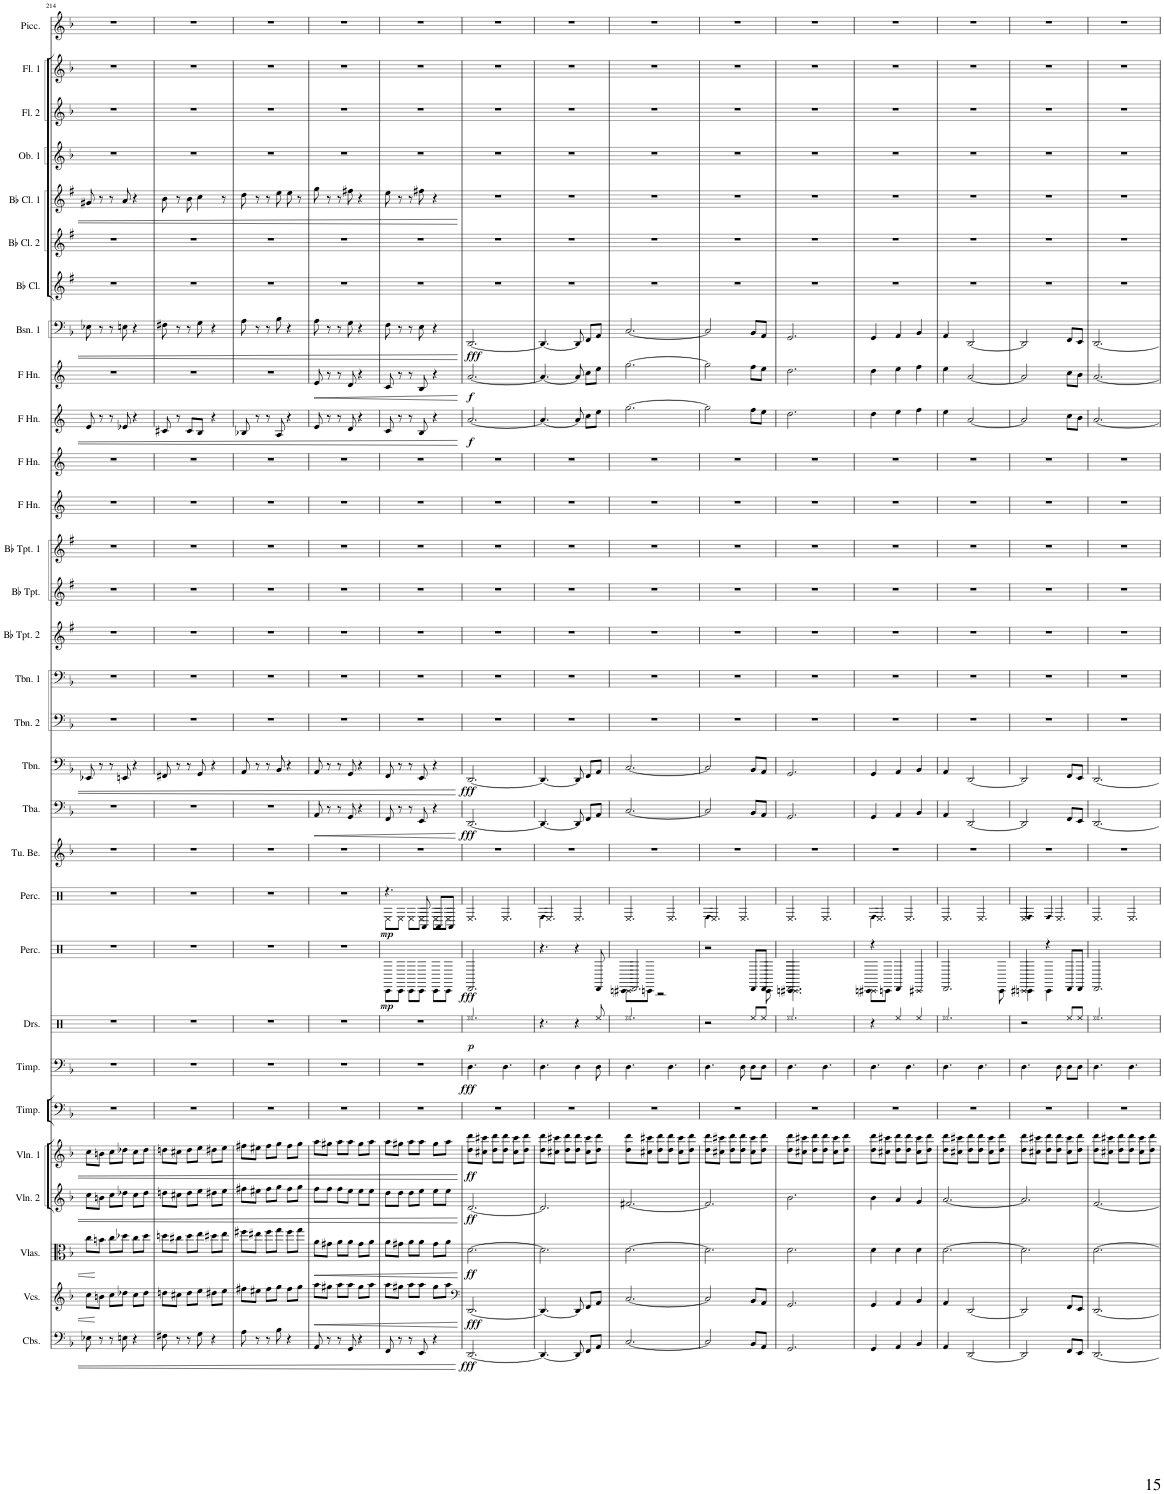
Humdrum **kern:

**kern	**dynam	**kern	**dynam	**kern	**dynam	**kern	**dynam	**kern	**dynam	**kern	**kern	**dynam	**kern	**dynam	**kern	**dynam	**kern	**dynam	**kern	**kern	**dynam	**kern	**dynam	**kern	**kern	**kern	**kern	**kern	**kern	**kern	**kern	**dynam	**kern	**dynam	**kern	**dynam	**kern	**kern	**kern	**kern	**kern	**kern	**kern
*part30	*part30	*part29	*part29	*part28	*part28	*part27	*part27	*part26	*part26	*part25	*part24	*part24	*part23	*part23	*part22	*part22	*part21	*part21	*part20	*part19	*part19	*part18	*part18	*part17	*part16	*part15	*part14	*part13	*part12	*part11	*part10	*part10	*part9	*part9	*part8	*part8	*part7	*part6	*part5	*part4	*part3	*part2	*part1
*staff30	*staff30	*staff29	*staff29	*staff28	*staff28	*staff27	*staff27	*staff26	*staff26	*staff25	*staff24	*staff24	*staff23	*staff23	*staff22	*staff22	*staff21	*staff21	*staff20	*staff19	*staff19	*staff18	*staff18	*staff17	*staff16	*staff15	*staff14	*staff13	*staff12	*staff11	*staff10	*staff10	*staff9	*staff9	*staff8	*staff8	*staff7	*staff6	*staff5	*staff4	*staff3	*staff2	*staff1
*I"Contrabasses	*	*I"Violoncellos	*	*I"Violas	*	*I"Violin 2	*	*I"Violin 1	*	*I"Timpani	*I"Timpani	*	*I"Drumset	*	*I"Percussion	*	*I"Percussion	*	*I"Tubular Bells	*I"Tuba	*	*I"Trombone	*	*I"Trombone 2	*I"Trombone 1	*I"Bb Trumpet 2	*I"Bb Trumpet	*I"Bb Trumpet 1	*I"Horn in F	*I"Horn in F	*I"Horn in F	*	*I"Horn in F	*	*I"Bassoon 1	*	*I"Bb Clarinet	*I"Bb Clarinet 2	*I"Bb Clarinet 1	*I"Oboe 1	*I"Flute 2	*I"Flute 1	*I"Piccolo
*I'Cbs.	*	*I'Vcs.	*	*I'Vlas.	*	*I'Vln. 2	*	*I'Vln. 1	*	*I'Timp.	*I'Timp.	*	*I'Drs.	*	*I'Perc.	*	*I'Perc.	*	*I'Tu. Be.	*I'Tba.	*	*I'Tbn.	*	*I'Tbn. 2	*I'Tbn. 1	*I'Bb Tpt. 2	*I'Bb Tpt.	*I'Bb Tpt. 1	*	*	*	*	*	*	*I'Bsn. 1	*	*I'Bb Cl.	*I'Bb Cl. 2	*I'Bb Cl. 1	*I'Ob. 1	*I'Fl. 2	*I'Fl. 1	*I'Picc.
!!LO:PB:g=z
*clefF4	*	*clefG2	*	*clefC3	*	*clefG2	*	*clefG2	*	*clefF4	*clefF4	*	*clefX	*	*clefX	*	*clefX	*	*clefG2	*clefF4	*	*clefF4	*	*clefF4	*clefF4	*clefG2	*clefG2	*clefG2	*clefG2	*clefG2	*clefG2	*	*clefG2	*	*clefF4	*	*clefG2	*clefG2	*clefG2	*clefG2	*clefG2	*clefG2	*clefG2
*Trd7c12	*	*	*	*	*	*	*	*	*	*	*	*	*	*	*	*	*	*	*	*	*	*	*	*	*	*Trd1c2	*Trd1c2	*Trd1c2	*Trd4c7	*Trd4c7	*Trd4c7	*	*Trd4c7	*	*Trd5c9	*	*Trd1c2	*Trd1c2	*Trd1c2	*	*	*	*Trd-7c-12
*k[b-]	*	*k[b-]	*	*k[b-]	*	*k[b-]	*	*k[b-]	*	*k[b-]	*k[b-]	*	*k[]	*	*k[]	*	*k[]	*	*k[b-]	*k[b-]	*	*k[b-]	*	*k[b-]	*k[b-]	*k[f#]	*k[f#]	*k[f#]	*k[]	*k[]	*k[]	*	*k[]	*	*k[b-]	*	*k[f#]	*k[f#]	*k[f#]	*k[b-]	*k[b-]	*k[b-]	*k[b-]
*M3/4	*	*M3/4	*	*M3/4	*	*M3/4	*	*M3/4	*	*M3/4	*M3/4	*	*M3/4	*	*M3/4	*	*M3/4	*	*M3/4	*M3/4	*	*M3/4	*	*M3/4	*M3/4	*M3/4	*M3/4	*M3/4	*M3/4	*M3/4	*M3/4	*	*M3/4	*	*M3/4	*	*M3/4	*M3/4	*M3/4	*M3/4	*M3/4	*M3/4	*M3/4
=214	=214	=214	=214	=214	=214	=214	=214	=214	=214	=214	=214	=214	=214	=214	=214	=214	=214	=214	=214	=214	=214	=214	=214	=214	=214	=214	=214	=214	=214	=214	=214	=214	=214	=214	=214	=214	=214	=214	=214	=214	=214	=214	=214
8E-X\	.	8cc\L	.	8cc\L	.	8cc\L	.	8cc\L	.	2.r	2.r	.	2.r	.	2.r	.	2.r	.	2.r	2.r	.	8EE-X/	.	2.r	2.r	2.r	2.r	2.r	2.r	2.r	8e/	.	2.r	.	8E-X\	.	2.r	2.r	8g#X/	2.r	2.r	2.r	2.r
8r	.	8bn\J	.	8bn\J	.	8bn\J	.	8bn\J	.	.	.	.	.	.	.	.	.	.	.	.	.	8r	.	.	.	.	.	.	.	.	8r	.	.	.	8r	.	.	.	8r	.	.	.	.
8r	.	8cc\L	.	8cc\L	.	8cc\L	.	8cc\L	.	.	.	.	.	.	.	.	.	.	.	.	.	8r	.	.	.	.	.	.	.	.	8r	.	.	.	8r	.	.	.	8r	.	.	.	.
8En\	.	8dd-X\J	.	8dd-X\J	.	8dd-X\J	.	8dd-X\J	.	.	.	.	.	.	.	.	.	.	.	.	.	8EEn/	.	.	.	.	.	.	.	.	8e-X/	.	.	.	8En\	.	.	.	8a/	.	.	.	.
4r	.	8cc\L	.	8cc\L	.	8cc\L	.	8cc\L	.	.	.	.	.	.	.	.	.	.	.	.	.	4r	.	.	.	.	.	.	.	.	4r	.	.	.	4r	.	.	.	4r	.	.	.	.
.	.	8dd-\J	.	8dd-\J	.	8dd-\J	.	8dd-\J	.	.	.	.	.	.	.	.	.	.	.	.	.	.	.	.	.	.	.	.	.	.	.	.	.	.	.	.	.	.	.	.	.	.	.
=215	=215	=215	=215	=215	=215	=215	=215	=215	=215	=215	=215	=215	=215	=215	=215	=215	=215	=215	=215	=215	=215	=215	=215	=215	=215	=215	=215	=215	=215	=215	=215	=215	=215	=215	=215	=215	=215	=215	=215	=215	=215	=215	=215
8F#X\	.	8ddn\L	.	8ddn\L	.	8ddn\L	.	8ddn\L	.	2.r	2.r	.	2.r	.	2.r	.	2.r	.	2.r	2.r	.	8FF#X/	.	2.r	2.r	2.r	2.r	2.r	2.r	2.r	8c#X/	.	2.r	.	8F#X\	.	2.r	2.r	8b\	2.r	2.r	2.r	2.r
8r	.	8cc#X\J	.	8cc#X\J	.	8cc#X\J	.	8cc#X\J	.	.	.	.	.	.	.	.	.	.	.	.	.	8r	.	.	.	.	.	.	.	.	8r	.	.	.	8r	.	.	.	8r	.	.	.	.
8r	.	8dd\L	.	8dd\L	.	8dd\L	.	8dd\L	.	.	.	.	.	.	.	.	.	.	.	.	.	8r	.	.	.	.	.	.	.	.	8c#/L	.	.	.	8r	.	.	.	8b\	.	.	.	.
8G\	.	8ee\J	.	8ee\J	.	8ee\J	.	8ee\J	.	.	.	.	.	.	.	.	.	.	.	.	.	8GG/	.	.	.	.	.	.	.	.	8B/J	.	.	.	8G\	.	.	.	4cc\	.	.	.	.
4r	.	8dd#X\L	.	8dd#X\L	.	8dd#X\L	.	8dd#X\L	.	.	.	.	.	.	.	.	.	.	.	.	.	4r	.	.	.	.	.	.	.	.	4r	.	.	.	4r	.	.	.	.	.	.	.	.
.	.	8ee\J	.	8ee\J	.	8ee\J	.	8ee\J	.	.	.	.	.	.	.	.	.	.	.	.	.	.	.	.	.	.	.	.	.	.	.	.	.	.	.	.	.	.	8r	.	.	.	.
=216	=216	=216	=216	=216	=216	=216	=216	=216	=216	=216	=216	=216	=216	=216	=216	=216	=216	=216	=216	=216	=216	=216	=216	=216	=216	=216	=216	=216	=216	=216	=216	=216	=216	=216	=216	=216	=216	=216	=216	=216	=216	=216	=216
8A\	.	8ff#X\L	.	8ff#X\L	.	8ff#X\L	.	8ff#X\L	.	2.r	2.r	.	2.r	.	2.r	.	2.r	.	2.r	2.r	.	8AA/	.	2.r	2.r	2.r	2.r	2.r	2.r	2.r	8B-X/	.	2.r	.	8A\	.	2.r	2.r	8dd\	2.r	2.r	2.r	2.r
8r	.	8ee#X\J	.	8ee#X\J	.	8ee#X\J	.	8ee#X\J	.	.	.	.	.	.	.	.	.	.	.	.	.	8r	.	.	.	.	.	.	.	.	8r	.	.	.	8r	.	.	.	8r	.	.	.	.
8r	.	8ff#\L	.	8ff#\L	.	8ff#\L	.	8ff#\L	.	.	.	.	.	.	.	.	.	.	.	.	.	8r	.	.	.	.	.	.	.	.	8r	.	.	.	8r	.	.	.	8r	.	.	.	.
8B-\	.	8gg\J	.	8gg\J	.	8gg\J	.	8gg\J	.	.	.	.	.	.	.	.	.	.	.	.	.	8BB-/	.	.	.	.	.	.	.	.	8A/	.	.	.	8B-\	.	.	.	8ee\	.	.	.	.
4r	.	8ff#\L	.	8ff#\L	.	8ff#\L	.	8ff#\L	.	.	.	.	.	.	.	.	.	.	.	.	.	4r	.	.	.	.	.	.	.	.	4r	.	.	.	4r	.	.	.	8ee\	.	.	.	.
.	.	8gg\J	.	8gg\J	.	8gg\J	.	8gg\J	.	.	.	.	.	.	.	.	.	.	.	.	.	.	.	.	.	.	.	.	.	.	.	.	.	.	.	.	.	.	8r	.	.	.	.
=217	=217	=217	=217	=217	=217	=217	=217	=217	=217	=217	=217	=217	=217	=217	=217	=217	=217	=217	=217	=217	=217	=217	=217	=217	=217	=217	=217	=217	=217	=217	=217	=217	=217	=217	=217	=217	=217	=217	=217	=217	=217	=217	=217
!	!	!	!LO:HP:b	!	!LO:HP:b	!	!	!	!	!	!	!	!	!	!	!	!	!	!	!	!LO:HP:b	!	!	!	!	!	!	!	!	!	!	!	!	!LO:HP:b	!	!	!	!	!	!	!	!	!
8AA/	.	8aa\L	<	8a\L	<	8ff\L	.	8aa\L	.	2.r	2.r	.	2.r	.	2.r	.	2.r	.	2.r	8AA/	<	8AA/	.	2.r	2.r	2.r	2.r	2.r	2.r	2.r	8e/	.	8e/	<	8A\	.	2.r	2.r	8gg\	2.r	2.r	2.r	2.r
8r	.	8gg#X\J	.	8g#X\J	.	8ff\J	.	8gg#X\J	.	.	.	.	.	.	.	.	.	.	.	8r	.	8r	.	.	.	.	.	.	.	.	8r	.	8r	.	8r	.	.	.	8r	.	.	.	.
8r	.	8aa\L	.	8a\L	.	8ff\L	.	8aa\L	.	.	.	.	.	.	.	.	.	.	.	8r	.	8r	.	.	.	.	.	.	.	.	8r	.	8r	.	8r	.	.	.	8r	.	.	.	.
8GG/	.	8aa\J	.	8a\J	.	8ee\J	.	8aa\J	.	.	.	.	.	.	.	.	.	.	.	8GG/	.	8GG/	.	.	.	.	.	.	.	.	8d/	.	8d/	.	8G\	.	.	.	8ff#X\	.	.	.	.
4r	.	8gg#\L	.	8g#\L	.	8ee\L	.	8gg#\L	.	.	.	.	.	.	.	.	.	.	.	4r	.	4r	.	.	.	.	.	.	.	.	4r	.	4r	.	4r	.	.	.	4r	.	.	.	.
.	.	8aa\J	.	8a\J	.	8ee\J	.	8aa\J	.	.	.	.	.	.	.	.	.	.	.	.	.	.	.	.	.	.	.	.	.	.	.	.	.	.	.	.	.	.	.	.	.	.	.
=218	=218	=218	=218	=218	=218	=218	=218	=218	=218	=218	=218	=218	=218	=218	=218	=218	=218	=218	=218	=218	=218	=218	=218	=218	=218	=218	=218	=218	=218	=218	=218	=218	=218	=218	=218	=218	=218	=218	=218	=218	=218	=218	=218
*	*	*	*	*	*	*	*	*	*	*	*	*	*	*	*	*	*^	*	*	*	*	*	*	*	*	*	*	*	*	*	*	*	*	*	*	*	*	*	*	*	*	*	*
!	!	!	!	!	!	!	!	!	!	!	!	!	!	!	!	!LO:DY:b	!	!	!LO:DY:b	!	!	!	!	!	!	!	!	!	!	!	!	!	!	!	!	!	!	!	!	!	!	!	!	!
8FF/	.	8aa\L	.	8a\L	.	8dd\L	.	8aa\L	.	2.r	2.r	.	2.r	.	8CC\L	mp	4.r	8E\L	mp	2.r	8FF/	.	8FF/	.	2.r	2.r	2.r	2.r	2.r	2.r	2.r	8c/	.	8c/	.	8F\	.	2.r	2.r	8ee\	2.r	2.r	2.r	2.r
8r	.	8gg#X\J	.	8g#X\J	.	8dd\J	.	8gg#X\J	.	.	.	.	.	.	8CC\J	.	.	8E\J	.	.	8r	.	8r	.	.	.	.	.	.	.	.	8r	.	8r	.	8r	.	.	.	8r	.	.	.	.
8r	.	8aa\L	.	8a\L	.	8dd\L	.	8aa\L	.	.	.	.	.	.	8CC\L	.	.	8E\L	.	.	8r	.	8r	.	.	.	.	.	.	.	.	8r	.	8r	.	8r	.	.	.	8r	.	.	.	.
8EE/	.	8aa\J	.	8a\J	.	8ee\J	.	8aa\J	.	.	.	.	.	.	8CC\J	.	8AA/	8E\J	.	.	8EE/	.	8EE/	.	.	.	.	.	.	.	.	8B/	.	8B/	.	8E\	.	.	.	8ff#X\	.	.	.	.
4r	.	8gg#\L	.	8g#\L	.	8ee\L	.	8gg#\L	.	.	.	.	.	.	8CC\L	.	8AA/L	8E\L	.	.	4r	.	4r	.	.	.	.	.	.	.	.	4r	.	4r	.	4r	.	.	.	4r	.	.	.	.
.	.	8aa\J	.	8a\J	.	8ee\J	.	8aa\J	.	.	.	.	.	.	8CC\J	.	8AA/J	8E\J	.	.	.	.	.	.	.	.	.	.	.	.	.	.	.	.	.	.	.	.	.	.	.	.	.	.
*	*	*	*	*	*	*	*	*	*	*	*	*	*	*	*	*	*v	*v	*	*	*	*	*	*	*	*	*	*	*	*	*	*	*	*	*	*	*	*	*	*	*	*	*	*
.	.	.	[	.	[	.	.	.	.	.	.	.	.	.	.	.	.	.	.	.	[	.	.	.	.	.	.	.	.	.	.	.	.	[	.	.	.	.	.	.	.	.	.
=219	=219	=219	=219	=219	=219	=219	=219	=219	=219	=219	=219	=219	=219	=219	=219	=219	=219	=219	=219	=219	=219	=219	=219	=219	=219	=219	=219	=219	=219	=219	=219	=219	=219	=219	=219	=219	=219	=219	=219	=219	=219	=219	=219
*	*	*clefF4	*	*	*	*	*	*	*	*	*	*	*	*	*	*	*	*	*	*	*	*	*	*	*	*	*	*	*	*	*	*	*	*	*	*	*	*	*	*	*	*	*
!	!LO:DY:b	!	!LO:DY:b	!	!LO:DY:b	!	!LO:DY:b	!	!LO:DY:b	!	!	!LO:DY:b	!	!LO:DY:b	!	!LO:DY:b	!	!	!	!	!LO:DY:b	!	!LO:DY:b	!	!	!	!	!	!	!	!	!LO:DY:b	!	!LO:DY:b	!	!LO:DY:b	!	!	!	!	!	!	!
[2.DD/	fff	[2.DD/	fff	[2.d\	ff	[2.d/	ff	8dd\ 8ddd\L	ff	2.r	4.D\	fff	2.Ree/	p	2.DD/	fff	4.E/	.	2.r	[2.DD/	fff	[2.DD/	fff	2.r	2.r	2.r	2.r	2.r	2.r	2.r	[2.a/	f	[2.a/	f	[2.DD/	fff	2.r	2.r	2.r	2.r	2.r	2.r	2.r
.	.	.	.	.	.	.	.	8cc#X\ 8ccc#X\J	.	.	.	.	.	.	.	.	.	.	.	.	.	.	.	.	.	.	.	.	.	.	.	.	.	.	.	.	.	.	.	.	.	.	.
.	.	.	.	.	.	.	.	8dd\ 8ddd\L	.	.	.	.	.	.	.	.	.	.	.	.	.	.	.	.	.	.	.	.	.	.	.	.	.	.	.	.	.	.	.	.	.	.	.
.	.	.	.	.	.	.	.	8dd\ 8ddd\J	.	.	4.D\	.	.	.	.	.	4.E/	.	.	.	.	.	.	.	.	.	.	.	.	.	.	.	.	.	.	.	.	.	.	.	.	.	.
.	.	.	.	.	.	.	.	8cc#\ 8ccc#\L	.	.	.	.	.	.	.	.	.	.	.	.	.	.	.	.	.	.	.	.	.	.	.	.	.	.	.	.	.	.	.	.	.	.	.
.	.	.	.	.	.	.	.	8dd\ 8ddd\J	.	.	.	.	.	.	.	.	.	.	.	.	.	.	.	.	.	.	.	.	.	.	.	.	.	.	.	.	.	.	.	.	.	.	.
=220	=220	=220	=220	=220	=220	=220	=220	=220	=220	=220	=220	=220	=220	=220	=220	=220	=220	=220	=220	=220	=220	=220	=220	=220	=220	=220	=220	=220	=220	=220	=220	=220	=220	=220	=220	=220	=220	=220	=220	=220	=220	=220	=220
*	*	*	*	*	*	*	*	*	*	*	*	*	*	*	*	*	*^	*	*	*	*	*	*	*	*	*	*	*	*	*	*	*	*	*	*	*	*	*	*	*	*	*	*
!	!	!	!	!	!	!	!	!	!	!	!	!	!	!	!	!	!	!LO:N:head=diamond	!	!	!	!	!	!	!	!	!	!	!	!	!	!	!	!	!	!	!	!	!	!	!	!	!	!
4.DD/_	.	4.DD/_	.	2.d\]	.	2.d/]	.	8dd\ 8ddd\L	.	2.r	4.D\	.	4.r	.	4.r	.	4.E/	4F\	.	2.r	4.DD/_	.	4.DD/_	.	2.r	2.r	2.r	2.r	2.r	2.r	2.r	4.a/_	.	4.a/_	.	4.DD/_	.	2.r	2.r	2.r	2.r	2.r	2.r	2.r
.	.	.	.	.	.	.	.	8cc#X\ 8ccc#X\J	.	.	.	.	.	.	.	.	.	.	.	.	.	.	.	.	.	.	.	.	.	.	.	.	.	.	.	.	.	.	.	.	.	.	.	.
.	.	.	.	.	.	.	.	8dd\ 8ddd\L	.	.	.	.	.	.	.	.	.	2ryy	.	.	.	.	.	.	.	.	.	.	.	.	.	.	.	.	.	.	.	.	.	.	.	.	.	.
8DD/]	.	8DD/]	.	.	.	.	.	8dd\ 8ddd\J	.	.	4D\	.	4r	.	4r	.	4.E/	.	.	.	8DD/]	.	8DD/]	.	.	.	.	.	.	.	.	8a/]	.	8a/]	.	8DD/]	.	.	.	.	.	.	.	.
8FF/L	.	8FF/L	.	.	.	.	.	8cc#\ 8ccc#\L	.	.	.	.	.	.	.	.	.	.	.	.	8FF/L	.	8FF/L	.	.	.	.	.	.	.	.	8cc\L	.	8cc\L	.	8FF/L	.	.	.	.	.	.	.	.
8AA/J	.	8AA/J	.	.	.	.	.	8dd\ 8ddd\J	.	.	8D\	.	8Ree/	.	8DD/	.	.	.	.	.	8AA/J	.	8AA/J	.	.	.	.	.	.	.	.	8ee\J	.	8ee\J	.	8AA/J	.	.	.	.	.	.	.	.
*	*	*	*	*	*	*	*	*	*	*	*	*	*	*	*	*	*v	*v	*	*	*	*	*	*	*	*	*	*	*	*	*	*	*	*	*	*	*	*	*	*	*	*	*	*
=221	=221	=221	=221	=221	=221	=221	=221	=221	=221	=221	=221	=221	=221	=221	=221	=221	=221	=221	=221	=221	=221	=221	=221	=221	=221	=221	=221	=221	=221	=221	=221	=221	=221	=221	=221	=221	=221	=221	=221	=221	=221	=221	=221
*	*	*	*	*	*	*	*	*	*	*	*	*	*	*	*^	*	*	*	*	*	*	*	*	*	*	*	*	*	*	*	*	*	*	*	*	*	*	*	*	*	*	*	*
[2.C/	.	[2.C/	.	[2.d\	.	[2.f#X/	.	8dd\ 8ddd\L	.	2.r	4.D\	.	2.Ree/	.	2.DD/	8CCn\ 8CC#X\L	.	4.E/	.	2.r	[2.C/	.	[2.C/	.	2.r	2.r	2.r	2.r	2.r	2.r	2.r	[2.gg\	.	[2.gg\	.	[2.C/	.	2.r	2.r	2.r	2.r	2.r	2.r	2.r
.	.	.	.	.	.	.	.	8cc#X\ 8ccc#X\J	.	.	.	.	.	.	.	8CCn\J	.	.	.	.	.	.	.	.	.	.	.	.	.	.	.	.	.	.	.	.	.	.	.	.	.	.	.	.
.	.	.	.	.	.	.	.	8dd\ 8ddd\L	.	.	.	.	.	.	.	2r	.	.	.	.	.	.	.	.	.	.	.	.	.	.	.	.	.	.	.	.	.	.	.	.	.	.	.	.
.	.	.	.	.	.	.	.	8dd\ 8ddd\J	.	.	4.D\	.	.	.	.	.	.	4.E/	.	.	.	.	.	.	.	.	.	.	.	.	.	.	.	.	.	.	.	.	.	.	.	.	.	.
.	.	.	.	.	.	.	.	8cc#\ 8ccc#\L	.	.	.	.	.	.	.	.	.	.	.	.	.	.	.	.	.	.	.	.	.	.	.	.	.	.	.	.	.	.	.	.	.	.	.	.
.	.	.	.	.	.	.	.	8dd\ 8ddd\J	.	.	.	.	.	.	.	.	.	.	.	.	.	.	.	.	.	.	.	.	.	.	.	.	.	.	.	.	.	.	.	.	.	.	.	.
=222	=222	=222	=222	=222	=222	=222	=222	=222	=222	=222	=222	=222	=222	=222	=222	=222	=222	=222	=222	=222	=222	=222	=222	=222	=222	=222	=222	=222	=222	=222	=222	=222	=222	=222	=222	=222	=222	=222	=222	=222	=222	=222	=222	=222
*	*	*	*	*	*	*	*	*	*	*	*	*	*	*	*	*	*	*^	*	*	*	*	*	*	*	*	*	*	*	*	*	*	*	*	*	*	*	*	*	*	*	*	*	*
!	!	!	!	!	!	!	!	!	!	!	!	!	!	!	!	!	!	!	!LO:N:head=diamond	!	!	!	!	!	!	!	!	!	!	!	!	!	!	!	!	!	!	!	!	!	!	!	!	!	!
2C/]	.	2C/]	.	2.d\]	.	2.f#/]	.	8dd\ 8ddd\L	.	2.r	4.D\	.	2r	.	2r	8ryy	.	4.E/	4F\	.	2.r	2C/]	.	2C/]	.	2.r	2.r	2.r	2.r	2.r	2.r	2.r	2gg\]	.	2gg\]	.	2C/]	.	2.r	2.r	2.r	2.r	2.r	2.r	2.r
*	*	*	*	*	*	*	*	*	*	*	*	*	*	*	*v	*v	*	*	*	*	*	*	*	*	*	*	*	*	*	*	*	*	*	*	*	*	*	*	*	*	*	*	*	*	*
.	.	.	.	.	.	.	.	8cc#X\ 8ccc#X\J	.	.	.	.	.	.	.	.	.	.	.	.	.	.	.	.	.	.	.	.	.	.	.	.	.	.	.	.	.	.	.	.	.	.	.	.
.	.	.	.	.	.	.	.	8dd\ 8ddd\L	.	.	.	.	.	.	.	.	.	2ryy	.	.	.	.	.	.	.	.	.	.	.	.	.	.	.	.	.	.	.	.	.	.	.	.	.	.
.	.	.	.	.	.	.	.	8dd\ 8ddd\J	.	.	8D\	.	.	.	.	.	4.E/	.	.	.	.	.	.	.	.	.	.	.	.	.	.	.	.	.	.	.	.	.	.	.	.	.	.	.
8BB-/L	.	8BB-/L	.	.	.	.	.	8cc#\ 8ccc#\L	.	.	8D\L	.	8Ree/L	.	8DD/L	.	.	.	.	.	8BB-/L	.	8BB-/L	.	.	.	.	.	.	.	.	8ff\L	.	8ff\L	.	8BB-/L	.	.	.	.	.	.	.	.
*	*	*	*	*	*	*	*	*	*	*	*	*	*	*	*^	*	*	*	*	*	*	*	*	*	*	*	*	*	*	*	*	*	*	*	*	*	*	*	*	*	*	*	*	*
8AA/J	.	8AA/J	.	.	.	.	.	8dd\ 8ddd\J	.	.	8D\J	.	8Ree/J	.	8DD/J	8CC\	.	.	.	.	.	8AA/J	.	8AA/J	.	.	.	.	.	.	.	.	8ee\J	.	8ee\J	.	8AA/J	.	.	.	.	.	.	.	.
*	*	*	*	*	*	*	*	*	*	*	*	*	*	*	*	*	*	*v	*v	*	*	*	*	*	*	*	*	*	*	*	*	*	*	*	*	*	*	*	*	*	*	*	*	*	*
=223	=223	=223	=223	=223	=223	=223	=223	=223	=223	=223	=223	=223	=223	=223	=223	=223	=223	=223	=223	=223	=223	=223	=223	=223	=223	=223	=223	=223	=223	=223	=223	=223	=223	=223	=223	=223	=223	=223	=223	=223	=223	=223	=223	=223
2.GG/	.	2.GG/	.	2.d\	.	2.b-\	.	8dd\ 8ddd\L	.	2.r	4.D\	.	2.Ree/	.	2.DD/	4.CCn\ 4.CC#X\	.	4.E/	.	2.r	2.GG/	.	2.GG/	.	2.r	2.r	2.r	2.r	2.r	2.r	2.r	2.dd\	.	2.dd\	.	2.GG/	.	2.r	2.r	2.r	2.r	2.r	2.r	2.r
.	.	.	.	.	.	.	.	8cc#X\ 8ccc#X\J	.	.	.	.	.	.	.	.	.	.	.	.	.	.	.	.	.	.	.	.	.	.	.	.	.	.	.	.	.	.	.	.	.	.	.	.
.	.	.	.	.	.	.	.	8dd\ 8ddd\L	.	.	.	.	.	.	.	.	.	.	.	.	.	.	.	.	.	.	.	.	.	.	.	.	.	.	.	.	.	.	.	.	.	.	.	.
.	.	.	.	.	.	.	.	8dd\ 8ddd\J	.	.	4.D\	.	.	.	.	4.ryy	.	4.E/	.	.	.	.	.	.	.	.	.	.	.	.	.	.	.	.	.	.	.	.	.	.	.	.	.	.
.	.	.	.	.	.	.	.	8cc#\ 8ccc#\L	.	.	.	.	.	.	.	.	.	.	.	.	.	.	.	.	.	.	.	.	.	.	.	.	.	.	.	.	.	.	.	.	.	.	.	.
.	.	.	.	.	.	.	.	8dd\ 8ddd\J	.	.	.	.	.	.	.	.	.	.	.	.	.	.	.	.	.	.	.	.	.	.	.	.	.	.	.	.	.	.	.	.	.	.	.	.
=224	=224	=224	=224	=224	=224	=224	=224	=224	=224	=224	=224	=224	=224	=224	=224	=224	=224	=224	=224	=224	=224	=224	=224	=224	=224	=224	=224	=224	=224	=224	=224	=224	=224	=224	=224	=224	=224	=224	=224	=224	=224	=224	=224	=224
*	*	*	*	*	*	*	*	*	*	*	*	*	*	*	*	*	*	*^	*	*	*	*	*	*	*	*	*	*	*	*	*	*	*	*	*	*	*	*	*	*	*	*	*	*
!	!	!	!	!	!	!	!	!	!	!	!	!	!	!	!	!	!	!	!LO:N:head=diamond	!	!	!	!	!	!	!	!	!	!	!	!	!	!	!	!	!	!	!	!	!	!	!	!	!	!
4GG/	.	4GG/	.	4d\	.	4b-\	.	8dd\ 8ddd\L	.	2.r	4.D\	.	4r	.	4r	8CCn\ 8CC#X\L	.	4.E/	4F\	.	2.r	4GG/	.	4GG/	.	2.r	2.r	2.r	2.r	2.r	2.r	2.r	4dd\	.	4dd\	.	4GG/	.	2.r	2.r	2.r	2.r	2.r	2.r	2.r
.	.	.	.	.	.	.	.	8cc#X\ 8ccc#X\J	.	.	.	.	.	.	.	8CCn\J	.	.	.	.	.	.	.	.	.	.	.	.	.	.	.	.	.	.	.	.	.	.	.	.	.	.	.	.	.
4AA/	.	4AA/	.	4d\	.	4a/	.	8dd\ 8ddd\L	.	.	.	.	4Ree/	.	4DD/	2ryy	.	.	2ryy	.	.	4AA/	.	4AA/	.	.	.	.	.	.	.	.	4ee\	.	4ee\	.	4AA/	.	.	.	.	.	.	.	.
.	.	.	.	.	.	.	.	8dd\ 8ddd\J	.	.	4.D\	.	.	.	.	.	.	4.E/	.	.	.	.	.	.	.	.	.	.	.	.	.	.	.	.	.	.	.	.	.	.	.	.	.	.	.
4BB-/	.	4BB-/	.	4d\	.	4g/	.	8cc#\ 8ccc#\L	.	.	.	.	4Ree/	.	4CC#X/	.	.	.	.	.	.	4BB-/	.	4BB-/	.	.	.	.	.	.	.	.	4ff\	.	4ff\	.	4BB-/	.	.	.	.	.	.	.	.
.	.	.	.	.	.	.	.	8dd\ 8ddd\J	.	.	.	.	.	.	.	.	.	.	.	.	.	.	.	.	.	.	.	.	.	.	.	.	.	.	.	.	.	.	.	.	.	.	.	.	.
*	*	*	*	*	*	*	*	*	*	*	*	*	*	*	*	*	*	*v	*v	*	*	*	*	*	*	*	*	*	*	*	*	*	*	*	*	*	*	*	*	*	*	*	*	*	*
=225	=225	=225	=225	=225	=225	=225	=225	=225	=225	=225	=225	=225	=225	=225	=225	=225	=225	=225	=225	=225	=225	=225	=225	=225	=225	=225	=225	=225	=225	=225	=225	=225	=225	=225	=225	=225	=225	=225	=225	=225	=225	=225	=225	=225
4AA/	.	4AA/	.	[2.d\	.	[2.a/	.	8dd\ 8ddd\L	.	2.r	4.D\	.	2.Ree/	.	2.DD/	8ryy	.	4.E/	.	2.r	4AA/	.	4AA/	.	2.r	2.r	2.r	2.r	2.r	2.r	2.r	4ee\	.	4ee\	.	4AA/	.	2.r	2.r	2.r	2.r	2.r	2.r	2.r
*	*	*	*	*	*	*	*	*	*	*	*	*	*	*	*v	*v	*	*	*	*	*	*	*	*	*	*	*	*	*	*	*	*	*	*	*	*	*	*	*	*	*	*	*	*
.	.	.	.	.	.	.	.	8cc#X\ 8ccc#X\J	.	.	.	.	.	.	.	.	.	.	.	.	.	.	.	.	.	.	.	.	.	.	.	.	.	.	.	.	.	.	.	.	.	.	.
[2DD/	.	[2DD/	.	.	.	.	.	8dd\ 8ddd\L	.	.	.	.	.	.	.	.	.	.	.	[2DD/	.	[2DD/	.	.	.	.	.	.	.	.	[2a/	.	[2a/	.	[2DD/	.	.	.	.	.	.	.	.
.	.	.	.	.	.	.	.	8dd\ 8ddd\J	.	.	4.D\	.	.	.	.	.	4.E/	.	.	.	.	.	.	.	.	.	.	.	.	.	.	.	.	.	.	.	.	.	.	.	.	.	.
.	.	.	.	.	.	.	.	8cc#\ 8ccc#\L	.	.	.	.	.	.	.	.	.	.	.	.	.	.	.	.	.	.	.	.	.	.	.	.	.	.	.	.	.	.	.	.	.	.	.
*	*	*	*	*	*	*	*	*	*	*	*	*	*	*	*^	*	*	*	*	*	*	*	*	*	*	*	*	*	*	*	*	*	*	*	*	*	*	*	*	*	*	*	*
.	.	.	.	.	.	.	.	8dd\ 8ddd\J	.	.	.	.	.	.	.	8CC\	.	.	.	.	.	.	.	.	.	.	.	.	.	.	.	.	.	.	.	.	.	.	.	.	.	.	.	.
=226	=226	=226	=226	=226	=226	=226	=226	=226	=226	=226	=226	=226	=226	=226	=226	=226	=226	=226	=226	=226	=226	=226	=226	=226	=226	=226	=226	=226	=226	=226	=226	=226	=226	=226	=226	=226	=226	=226	=226	=226	=226	=226	=226	=226
*	*	*	*	*	*	*	*	*	*	*	*	*	*	*	*	*	*	*^	*	*	*	*	*	*	*	*	*	*	*	*	*	*	*	*	*	*	*	*	*	*	*	*	*	*
!	!	!	!	!	!	!	!	!	!	!	!	!	!	!	!	!	!	!	!LO:N:head=diamond	!	!	!	!	!	!	!	!	!	!	!	!	!	!	!	!	!	!	!	!	!	!	!	!	!	!
2DD/]	.	2DD/]	.	2.d\]	.	2.a/]	.	8dd\ 8ddd\L	.	2.r	4.D\	.	2r	.	4CC#X/	4CCn\	.	4.E/	4F/	.	2.r	2DD/]	.	2DD/]	.	2.r	2.r	2.r	2.r	2.r	2.r	2.r	2a/]	.	2a/]	.	2DD/]	.	2.r	2.r	2.r	2.r	2.r	2.r	2.r
.	.	.	.	.	.	.	.	8cc#X\ 8ccc#X\J	.	.	.	.	.	.	.	.	.	.	.	.	.	.	.	.	.	.	.	.	.	.	.	.	.	.	.	.	.	.	.	.	.	.	.	.	.
!	!	!	!	!	!	!	!	!	!	!	!	!	!	!	!	!	!	!	!LO:N:head=diamond	!	!	!	!	!	!	!	!	!	!	!	!	!	!	!	!	!	!	!	!	!	!	!	!	!	!
.	.	.	.	.	.	.	.	8dd\ 8ddd\L	.	.	.	.	.	.	4r	4CC\	.	.	4F/	.	.	.	.	.	.	.	.	.	.	.	.	.	.	.	.	.	.	.	.	.	.	.	.	.	.
.	.	.	.	.	.	.	.	8dd\ 8ddd\J	.	.	8D\	.	.	.	.	.	.	4.E/	.	.	.	.	.	.	.	.	.	.	.	.	.	.	.	.	.	.	.	.	.	.	.	.	.	.	.
8FF/L	.	8FF/L	.	.	.	.	.	8cc#\ 8ccc#\L	.	.	8D\L	.	8Ree/L	.	8DD/L	4ryy	.	.	4ryy	.	.	8FF/L	.	8FF/L	.	.	.	.	.	.	.	.	8cc\L	.	8cc\L	.	8FF/L	.	.	.	.	.	.	.	.
8EE/J	.	8EE/J	.	.	.	.	.	8dd\ 8ddd\J	.	.	8D\J	.	8Ree/J	.	8DD/J	.	.	.	.	.	.	8EE/J	.	8EE/J	.	.	.	.	.	.	.	.	8b\J	.	8b\J	.	8EE/J	.	.	.	.	.	.	.	.
*	*	*	*	*	*	*	*	*	*	*	*	*	*	*	*v	*v	*	*	*	*	*	*	*	*	*	*	*	*	*	*	*	*	*	*	*	*	*	*	*	*	*	*	*	*	*
*	*	*	*	*	*	*	*	*	*	*	*	*	*	*	*	*	*v	*v	*	*	*	*	*	*	*	*	*	*	*	*	*	*	*	*	*	*	*	*	*	*	*	*	*	*
=227	=227	=227	=227	=227	=227	=227	=227	=227	=227	=227	=227	=227	=227	=227	=227	=227	=227	=227	=227	=227	=227	=227	=227	=227	=227	=227	=227	=227	=227	=227	=227	=227	=227	=227	=227	=227	=227	=227	=227	=227	=227	=227	=227
[2.DD/	.	[2.DD/	.	[2.d\	.	[2.f/	.	8dd\ 8ddd\L	.	2.r	4.D\	.	2.Ree/	.	2.DD/	.	4.E/	.	2.r	[2.DD/	.	[2.DD/	.	2.r	2.r	2.r	2.r	2.r	2.r	2.r	[2.a/	.	[2.a/	.	[2.DD/	.	2.r	2.r	2.r	2.r	2.r	2.r	2.r
.	.	.	.	.	.	.	.	8cc#X\ 8ccc#X\J	.	.	.	.	.	.	.	.	.	.	.	.	.	.	.	.	.	.	.	.	.	.	.	.	.	.	.	.	.	.	.	.	.	.	.
.	.	.	.	.	.	.	.	8dd\ 8ddd\L	.	.	.	.	.	.	.	.	.	.	.	.	.	.	.	.	.	.	.	.	.	.	.	.	.	.	.	.	.	.	.	.	.	.	.
.	.	.	.	.	.	.	.	8dd\ 8ddd\J	.	.	4.D\	.	.	.	.	.	4.E/	.	.	.	.	.	.	.	.	.	.	.	.	.	.	.	.	.	.	.	.	.	.	.	.	.	.
.	.	.	.	.	.	.	.	8cc#\ 8ccc#\L	.	.	.	.	.	.	.	.	.	.	.	.	.	.	.	.	.	.	.	.	.	.	.	.	.	.	.	.	.	.	.	.	.	.	.
.	.	.	.	.	.	.	.	8dd\ 8ddd\J	.	.	.	.	.	.	.	.	.	.	.	.	.	.	.	.	.	.	.	.	.	.	.	.	.	.	.	.	.	.	.	.	.	.	.
=	=	=	=	=	=	=	=	=	=	=	=	=	=	=	=	=	=	=	=	=	=	=	=	=	=	=	=	=	=	=	=	=	=	=	=	=	=	=	=	=	=	=	=
*-	*-	*-	*-	*-	*-	*-	*-	*-	*-	*-	*-	*-	*-	*-	*-	*-	*-	*-	*-	*-	*-	*-	*-	*-	*-	*-	*-	*-	*-	*-	*-	*-	*-	*-	*-	*-	*-	*-	*-	*-	*-	*-	*-
